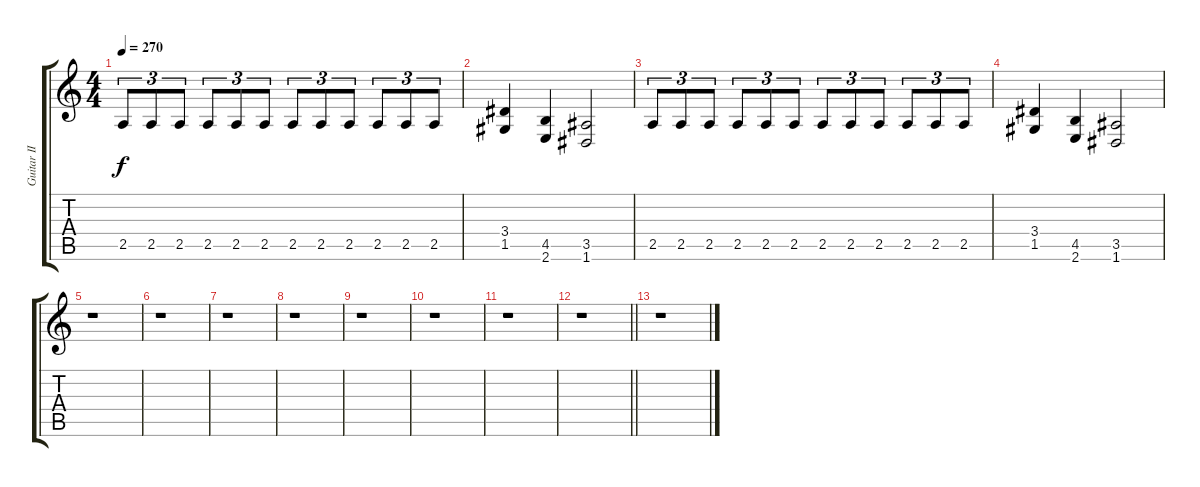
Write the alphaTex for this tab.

\track ("Guitar II" "Guitar II") {instrument distortionguitar}
\staff {score tabs}
\tuning (D4 A3 F3 C3 G2 D2) {hide}
\ts (4 4)
\tempo 270
\clef g2
\ks c
2.5.8{tu (3 2) dy f} 2.5.8{tu (3 2)} 2.5.8{tu (3 2)} 2.5.8{tu (3 2)} 2.5.8{tu (3 2)} 2.5.8{tu (3 2)} 2.5.8{tu (3 2)} 2.5.8{tu (3 2)} 2.5.8{tu (3 2)} 2.5.8{tu (3 2)} 2.5.8{tu (3 2)} 2.5.8{tu (3 2)} |
(3.4 1.5).4 (4.5 2.6).4 (3.5 1.6).2 |
2.5.8{tu (3 2)} 2.5.8{tu (3 2)} 2.5.8{tu (3 2)} 2.5.8{tu (3 2)} 2.5.8{tu (3 2)} 2.5.8{tu (3 2)} 2.5.8{tu (3 2)} 2.5.8{tu (3 2)} 2.5.8{tu (3 2)} 2.5.8{tu (3 2)} 2.5.8{tu (3 2)} 2.5.8{tu (3 2)} |
(3.4 1.5).4 (4.5 2.6).4 (3.5 1.6).2 |
r.1 |
r.1 |
r.1 |
r.1 |
r.1 |
r.1 |
r.1 |
\barLineRight lightlight
r.1 |
r.1
